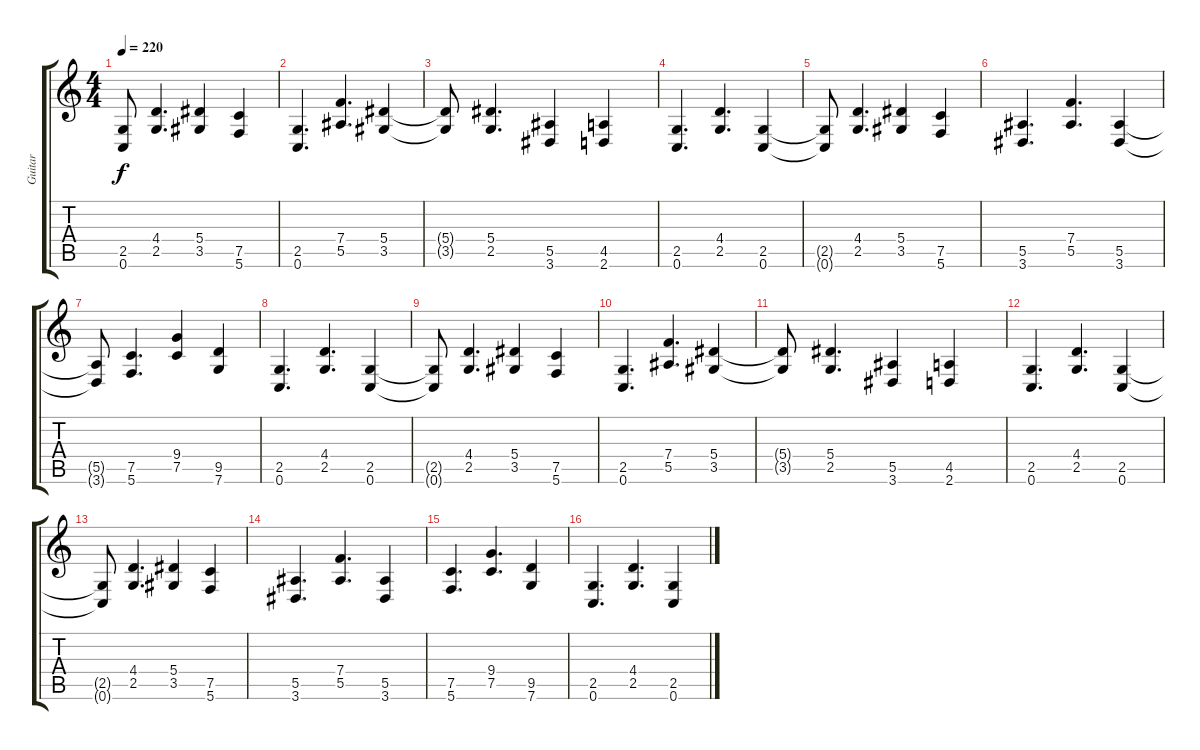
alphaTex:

\track ("Guitar" "Guitar") {instrument distortionguitar}
\staff {score tabs}
\tuning (C4 G3 Eb3 Bb2 F2 C2) {hide}
\ts (4 4)
\tempo 220
\clef g2
\ks c
(2.5{t} 0.6{t}).8{dy f} (4.4 2.5).4{d} (5.4 3.5).4 (7.5 5.6).4 |
(2.5 0.6).4{d} (7.4 5.5).4{d} (5.4 3.5).4 |
(5.4{t} 3.5{t}).8 (5.4 2.5).4{d} (5.5 3.6).4 (4.5 2.6).4 |
(2.5 0.6).4{d} (4.4 2.5).4{d} (2.5 0.6).4 |
(2.5{t} 0.6{t}).8 (4.4 2.5).4{d} (5.4 3.5).4 (7.5 5.6).4 |
(5.5 3.6).4{d} (7.4 5.5).4{d} (5.5 3.6).4 |
(5.5{t} 3.6{t}).8 (7.5 5.6).4{d} (9.4 7.5).4 (9.5 7.6).4 |
(2.5 0.6).4{d} (4.4 2.5).4{d} (2.5 0.6).4 |
(2.5{t} 0.6{t}).8 (4.4 2.5).4{d} (5.4 3.5).4 (7.5 5.6).4 |
(2.5 0.6).4{d} (7.4 5.5).4{d} (5.4 3.5).4 |
(5.4{t} 3.5{t}).8 (5.4 2.5).4{d} (5.5 3.6).4 (4.5 2.6).4 |
(2.5 0.6).4{d} (4.4 2.5).4{d} (2.5 0.6).4 |
(2.5{t} 0.6{t}).8 (4.4 2.5).4{d} (5.4 3.5).4 (7.5 5.6).4 |
(5.5 3.6).4{d} (7.4 5.5).4{d} (5.5 3.6).4 |
(7.5 5.6).4{d} (9.4 7.5).4{d} (9.5 7.6).4 |
(2.5 0.6).4{d} (4.4 2.5).4{d} (2.5 0.6).4
